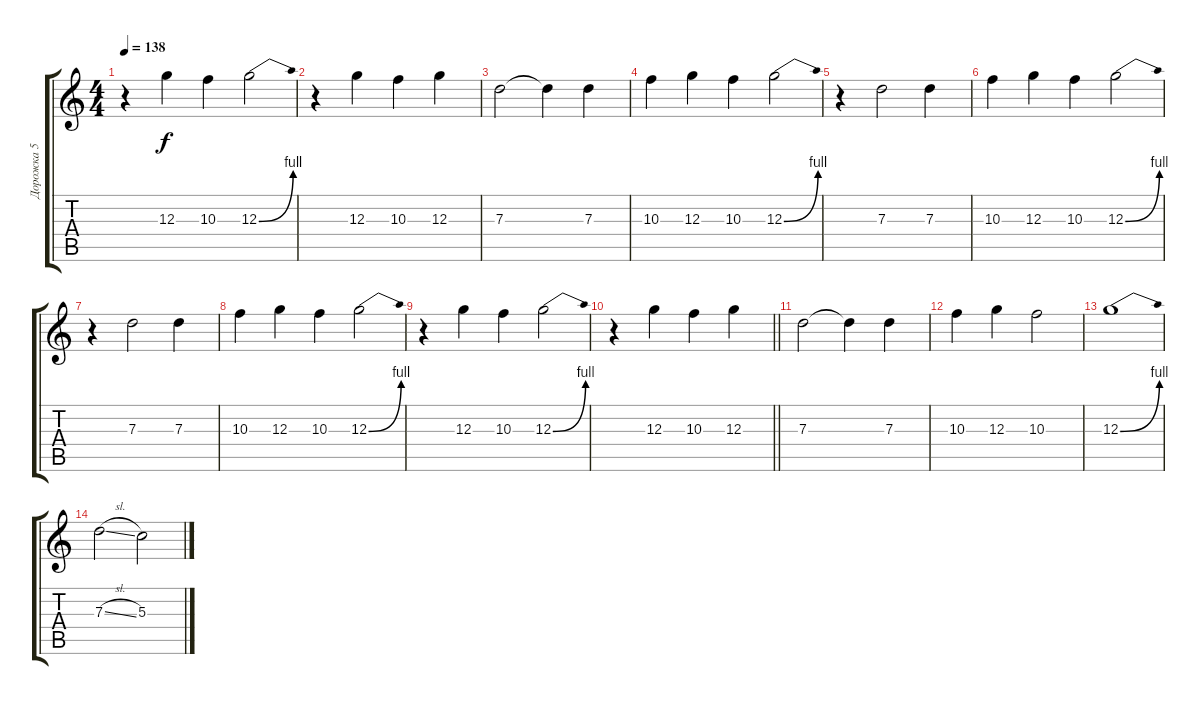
\track ("Дорожка 5" "Дорожка 5") {instrument overdrivenguitar}
\staff {score tabs}
\tuning (E4 B3 G3 D3 A2 E2) {hide}
\ts (4 4)
\tempo 138
\clef g2
\ks c
r.4{dy f} 12.3.4 10.3.4 12.3{be (bend 0 0 60 4)}.2 |
r.4 12.3.4 10.3.4 12.3.4 |
7.3.2 7.3{t}.4 7.3.4 |
10.3.4 12.3.4 10.3.4 12.3{be (bend 0 0 60 4)}.2 |
r.4 7.3.2 7.3.4 |
10.3.4 12.3.4 10.3.4 12.3{be (bend 0 0 60 4)}.2 |
r.4 7.3.2 7.3.4 |
10.3.4 12.3.4 10.3.4 12.3{be (bend 0 0 60 4)}.2 |
r.4 12.3.4 10.3.4 12.3{be (bend 0 0 60 4)}.2 |
\barLineRight lightlight
r.4 12.3.4 10.3.4 12.3.4 |
7.3.2 7.3{t}.4 7.3.4 |
10.3.4 12.3.4 10.3.2 |
12.3{be (bend 0 0 60 4)}.1 |
7.3{sl}.2 5.3.2
